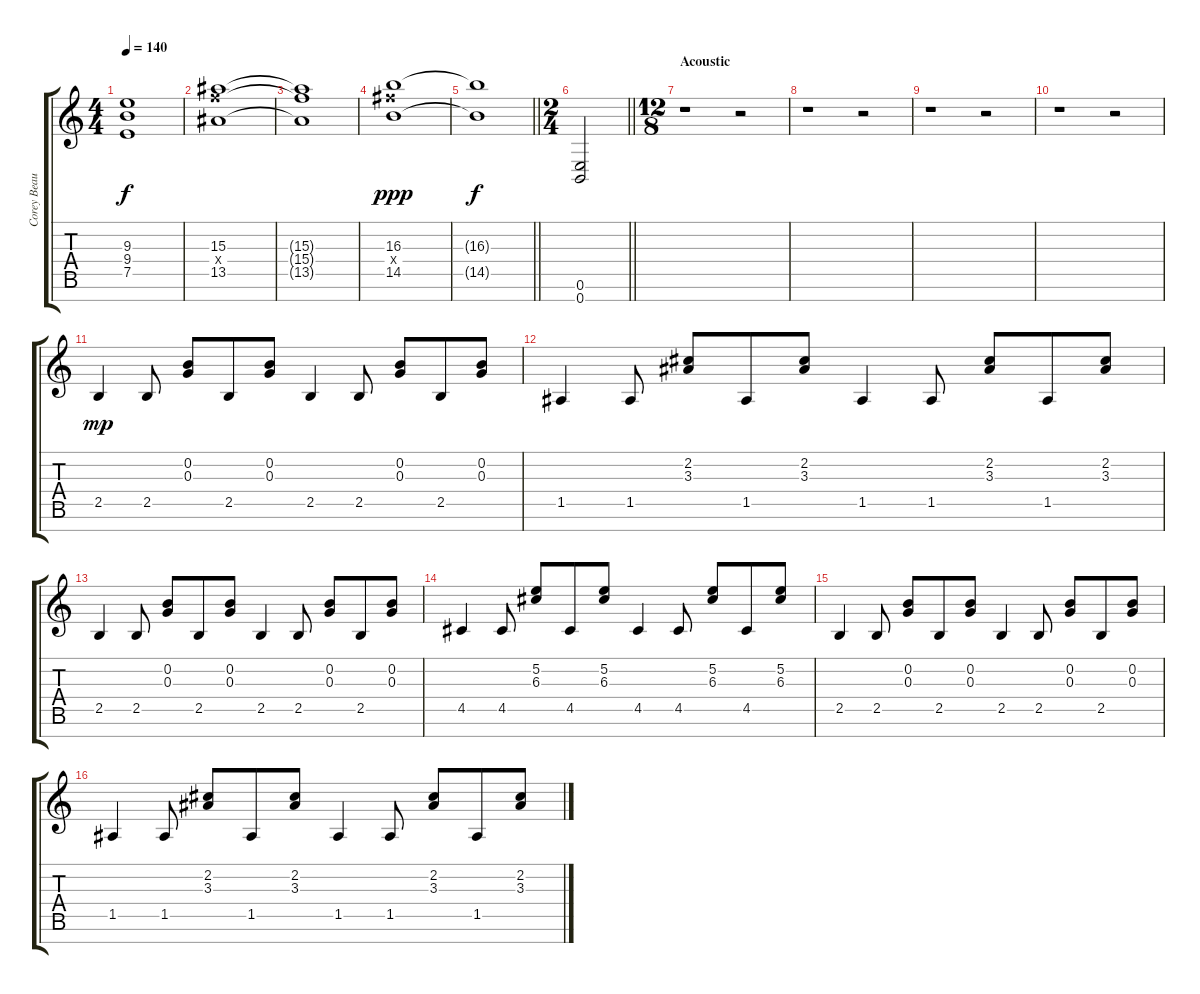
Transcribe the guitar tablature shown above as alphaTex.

\track ("Corey Beaulieu" "Corey Beau") {instrument distortionguitar}
\staff {score tabs}
\tuning (E4 B3 G3 D3 A2 E2 B1) {hide}
\ts (4 4)
\tempo 140
\clef g2
\ks c
(9.3{t} 9.4{t} 7.5{t}).1{dy f} |
(15.3 15.4{x} 13.5).1 |
(15.3{t} 15.4{t} 13.5{t}).1 |
(16.3 16.4{x} 14.5).1{dy ppp} |
\barLineRight lightlight
(16.3{t} 14.5{t}).1{dy f} |
\ts (2 4)
\barLineRight lightlight
(0.6 0.7).2 |
\ts (12 8)
\section ("" "Acoustic")
r.1{instrument acousticguitarsteel} r.2 |
r.1 r.2 |
r.1 r.2 |
r.1 r.2 |
2.5.4{dy mp} 2.5.8 (0.2 0.3).8 2.5.8 (0.2 0.3).8 2.5.4 2.5.8 (0.2 0.3).8 2.5.8 (0.2 0.3).8 |
1.5.4 1.5.8 (2.2 3.3).8 1.5.8 (2.2 3.3).8 1.5.4 1.5.8 (2.2 3.3).8 1.5.8 (2.2 3.3).8 |
2.5.4 2.5.8 (0.2 0.3).8 2.5.8 (0.2 0.3).8 2.5.4 2.5.8 (0.2 0.3).8 2.5.8 (0.2 0.3).8 |
4.5.4 4.5.8 (5.2 6.3).8 4.5.8 (5.2 6.3).8 4.5.4 4.5.8 (5.2 6.3).8 4.5.8 (5.2 6.3).8 |
2.5.4 2.5.8 (0.2 0.3).8 2.5.8 (0.2 0.3).8 2.5.4 2.5.8 (0.2 0.3).8 2.5.8 (0.2 0.3).8 |
1.5.4 1.5.8 (2.2 3.3).8 1.5.8 (2.2 3.3).8 1.5.4 1.5.8 (2.2 3.3).8 1.5.8 (2.2 3.3).8
